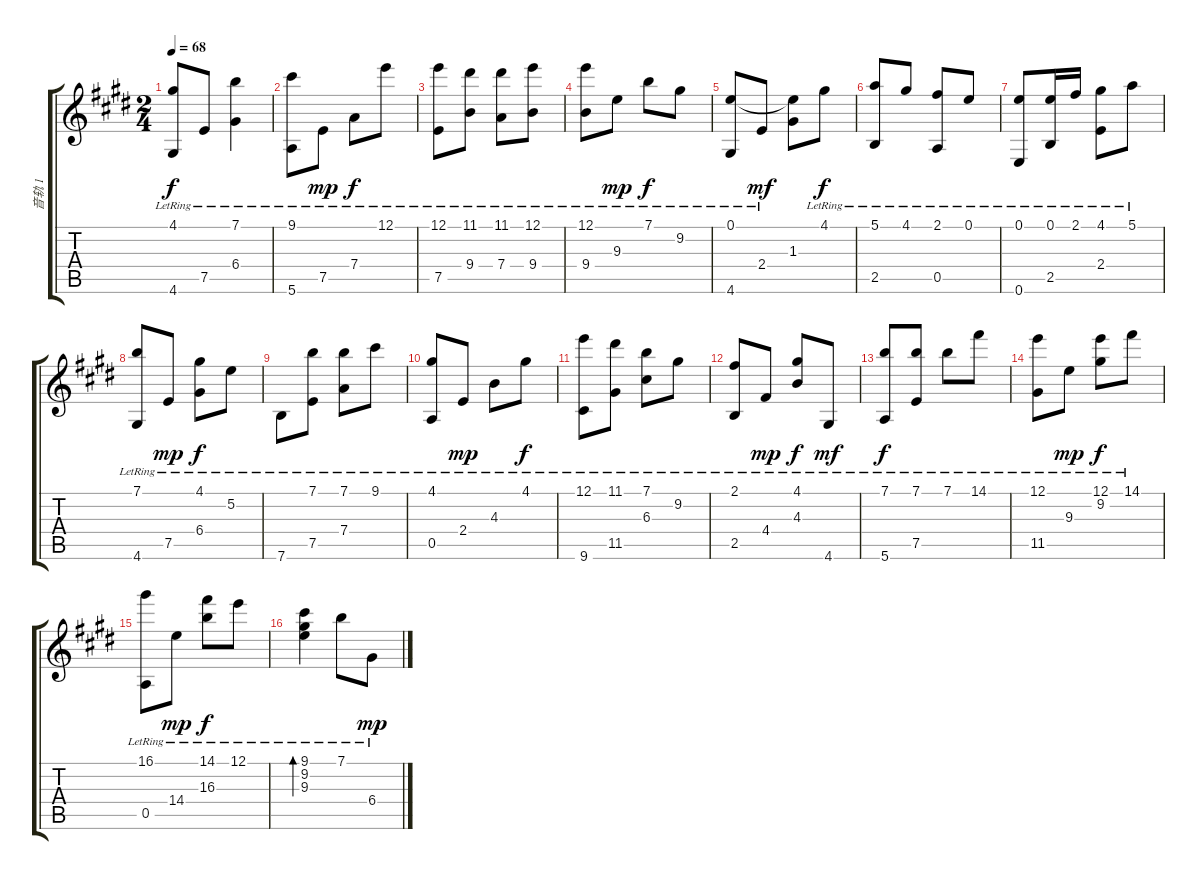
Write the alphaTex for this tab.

\track ("音轨 1" "音轨 1") {instrument acousticguitarsteel}
\staff {score tabs}
\tuning (E4 B3 G3 D3 A2 E2) {hide}
\ts (2 4)
\tempo 68
\clef g2
\ks e
(4.1{lr} 4.6{lr}).8{dy f} 7.5{lr}.8 (7.1{lr} 6.4{lr}).4 |
(9.1{lr} 5.6{lr}).8 7.5{lr}.8{dy mp} 7.4{lr}.8{dy f} 12.1{lr}.8 |
(12.1{lr} 7.5{lr}).8 (11.1{lr} 9.4{lr}).8 (11.1{lr} 7.4{lr}).8 (12.1{lr} 9.4{lr}).8 |
(12.1{lr} 9.4{lr}).8 9.3{lr}.8{dy mp} 7.1{lr}.8{dy f} 9.2{lr}.8 |
(0.1{lr} 4.6{lr}).8 2.4{lr}.8{dy mf} (0.1{t} 1.3).8 4.1{lr}.8{dy f} |
(5.1{lr} 2.5{lr}).8 4.1{lr}.8 (2.1{lr} 0.5{lr}).8 0.1{lr}.8 |
(0.1{lr} 0.6{lr}).8 (0.1{lr} 2.5{lr}).16 2.1{lr}.16 (4.1{lr} 2.4{lr}).8 5.1{lr}.8 |
(7.1{lr} 4.6{lr}).8 7.5{lr}.8{dy mp} (4.1{lr} 6.4{lr}).8{dy f} 5.2{lr}.8 |
7.6{lr}.8 (7.1{lr} 7.5{lr}).8 (7.1{lr} 7.4{lr}).8 9.1{lr}.8 |
(4.1{lr} 0.5{lr}).8 2.4{lr}.8{dy mp} 4.3{lr}.8 4.1{lr}.8{dy f} |
(12.1{lr} 9.6{lr}).8 (11.1{lr} 11.5{lr}).8 (7.1{lr} 6.3{lr}).8 9.2{lr}.8 |
(2.1{lr} 2.5{lr}).8 4.4{lr}.8{dy mp} (4.1{lr} 4.3{lr}).8{dy f} 4.6{lr}.8{dy mf} |
(7.1{lr} 5.6{lr}).8{dy f} (7.1{lr} 7.5{lr}).8 7.1{lr}.8 14.1{lr}.8 |
(12.1{lr} 11.5{lr}).8 9.3{lr}.8{dy mp} (12.1{lr} 9.2{lr}).8{dy f} 14.1{lr}.8 |
(16.1{lr} 0.5{lr}).8 14.4{lr}.8{dy mp} (14.1{lr} 16.3{lr}).8{dy f} 12.1{lr}.8 |
(9.1{lr} 9.2{lr} 9.3{lr}).4{bd 120} 7.1{lr}.8 6.4{lr}.8{dy mp}
